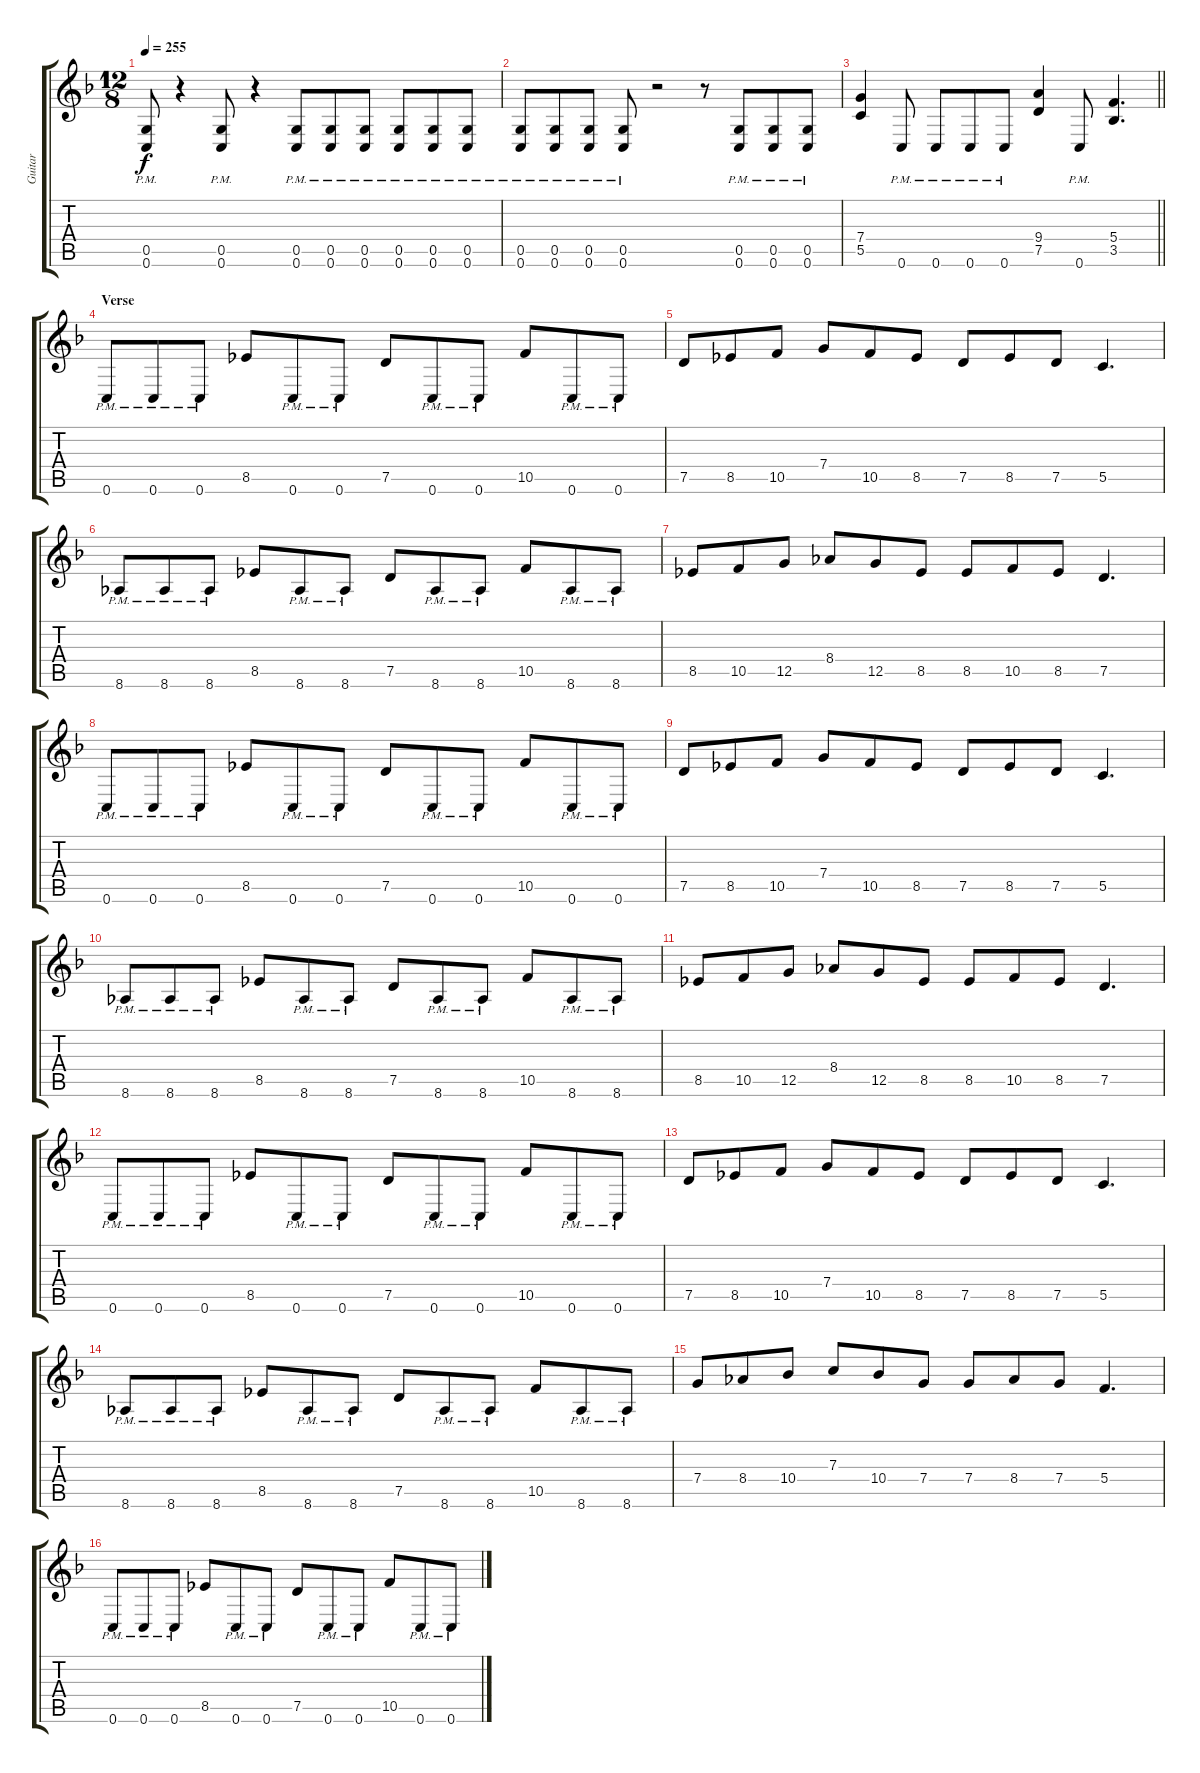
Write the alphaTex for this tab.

\track ("Guitar" "Guitar") {instrument distortionguitar}
\staff {score tabs}
\tuning (D4 A3 F3 C3 G2 C2) {hide}
\ts (12 8)
\tempo 255
\clef g2
\ks dminor
(0.5{pm} 0.6{pm}).8{dy f} r.4 (0.5{pm} 0.6{pm}).8 r.4 (0.5{pm} 0.6{pm}).8 (0.5{pm} 0.6{pm}).8 (0.5{pm} 0.6{pm}).8 (0.5{pm} 0.6{pm}).8 (0.5{pm} 0.6{pm}).8 (0.5{pm} 0.6{pm}).8 |
(0.5{pm} 0.6{pm}).8 (0.5{pm} 0.6{pm}).8 (0.5{pm} 0.6{pm}).8 (0.5{pm} 0.6{pm}).8 r.2 r.8 (0.5{pm} 0.6{pm}).8 (0.5{pm} 0.6{pm}).8 (0.5{pm} 0.6{pm}).8 |
\barLineRight lightlight
(7.4 5.5).4 0.6{pm}.8 0.6{pm}.8 0.6{pm}.8 0.6{pm}.8 (9.4 7.5).4 0.6{pm}.8 (5.4 3.5).4{d} |
\section ("" "Verse")
0.6{pm}.8 0.6{pm}.8 0.6{pm}.8 8.5.8 0.6{pm}.8 0.6{pm}.8 7.5.8 0.6{pm}.8 0.6{pm}.8 10.5.8 0.6{pm}.8 0.6{pm}.8 |
7.5.8 8.5.8 10.5.8 7.4.8 10.5.8 8.5.8 7.5.8 8.5.8 7.5.8 5.5.4{d} |
8.6{pm}.8 8.6{pm}.8 8.6{pm}.8 8.5.8 8.6{pm}.8 8.6{pm}.8 7.5.8 8.6{pm}.8 8.6{pm}.8 10.5.8 8.6{pm}.8 8.6{pm}.8 |
8.5.8 10.5.8 12.5.8 8.4.8 12.5.8 8.5.8 8.5.8 10.5.8 8.5.8 7.5.4{d} |
0.6{pm}.8 0.6{pm}.8 0.6{pm}.8 8.5.8 0.6{pm}.8 0.6{pm}.8 7.5.8 0.6{pm}.8 0.6{pm}.8 10.5.8 0.6{pm}.8 0.6{pm}.8 |
7.5.8 8.5.8 10.5.8 7.4.8 10.5.8 8.5.8 7.5.8 8.5.8 7.5.8 5.5.4{d} |
8.6{pm}.8 8.6{pm}.8 8.6{pm}.8 8.5.8 8.6{pm}.8 8.6{pm}.8 7.5.8 8.6{pm}.8 8.6{pm}.8 10.5.8 8.6{pm}.8 8.6{pm}.8 |
8.5.8 10.5.8 12.5.8 8.4.8 12.5.8 8.5.8 8.5.8 10.5.8 8.5.8 7.5.4{d} |
0.6{pm}.8 0.6{pm}.8 0.6{pm}.8 8.5.8 0.6{pm}.8 0.6{pm}.8 7.5.8 0.6{pm}.8 0.6{pm}.8 10.5.8 0.6{pm}.8 0.6{pm}.8 |
7.5.8 8.5.8 10.5.8 7.4.8 10.5.8 8.5.8 7.5.8 8.5.8 7.5.8 5.5.4{d} |
8.6{pm}.8 8.6{pm}.8 8.6{pm}.8 8.5.8 8.6{pm}.8 8.6{pm}.8 7.5.8 8.6{pm}.8 8.6{pm}.8 10.5.8 8.6{pm}.8 8.6{pm}.8 |
7.4.8 8.4.8 10.4.8 7.3.8 10.4.8 7.4.8 7.4.8 8.4.8 7.4.8 5.4.4{d} |
0.6{pm}.8 0.6{pm}.8 0.6{pm}.8 8.5.8 0.6{pm}.8 0.6{pm}.8 7.5.8 0.6{pm}.8 0.6{pm}.8 10.5.8 0.6{pm}.8 0.6{pm}.8
